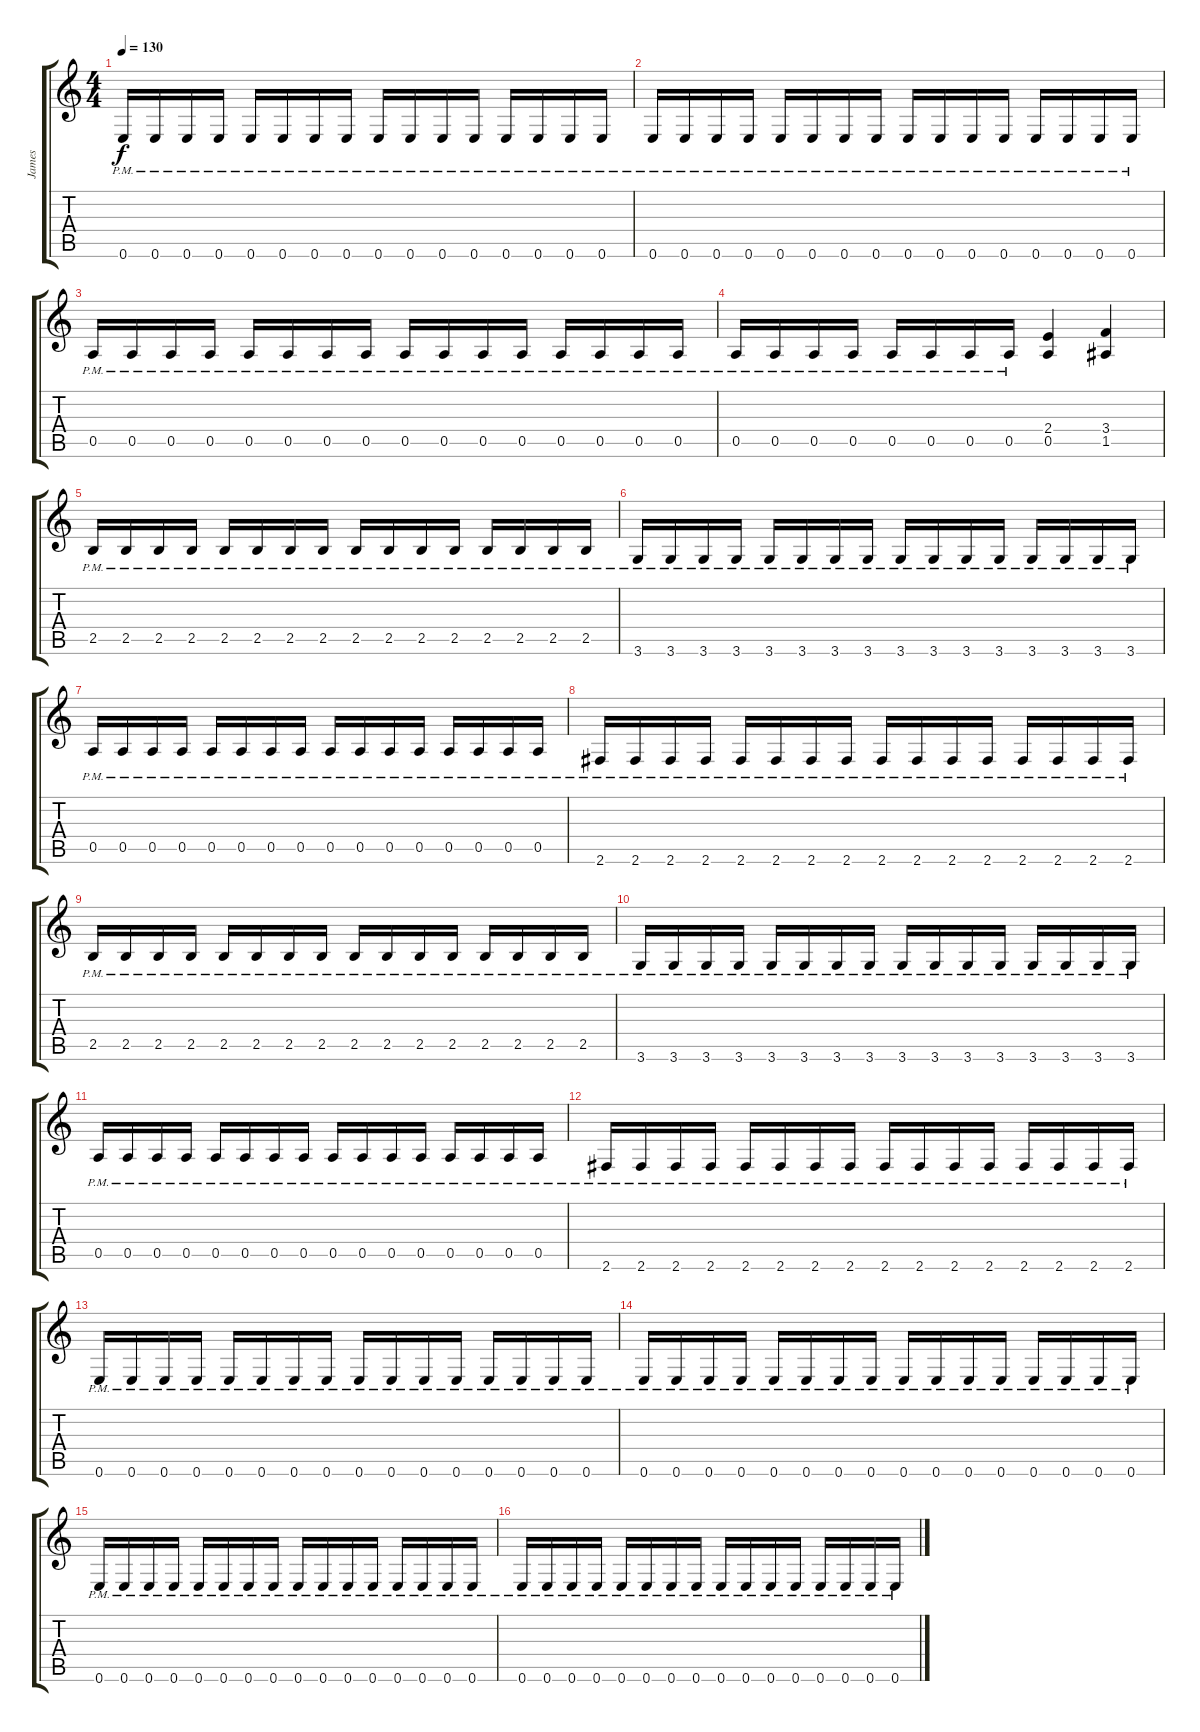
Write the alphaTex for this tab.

\track ("James" "James") {instrument overdrivenguitar}
\staff {score tabs}
\tuning (E4 B3 G3 D3 A2 E2) {hide}
\ts (4 4)
\tempo 130
\clef g2
\ks c
0.6{pm}.16{dy f} 0.6{pm}.16 0.6{pm}.16 0.6{pm}.16 0.6{pm}.16 0.6{pm}.16 0.6{pm}.16 0.6{pm}.16 0.6{pm}.16 0.6{pm}.16 0.6{pm}.16 0.6{pm}.16 0.6{pm}.16 0.6{pm}.16 0.6{pm}.16 0.6{pm}.16 |
0.6{pm}.16 0.6{pm}.16 0.6{pm}.16 0.6{pm}.16 0.6{pm}.16 0.6{pm}.16 0.6{pm}.16 0.6{pm}.16 0.6{pm}.16 0.6{pm}.16 0.6{pm}.16 0.6{pm}.16 0.6{pm}.16 0.6{pm}.16 0.6{pm}.16 0.6{pm}.16 |
0.5{pm}.16 0.5{pm}.16 0.5{pm}.16 0.5{pm}.16 0.5{pm}.16 0.5{pm}.16 0.5{pm}.16 0.5{pm}.16 0.5{pm}.16 0.5{pm}.16 0.5{pm}.16 0.5{pm}.16 0.5{pm}.16 0.5{pm}.16 0.5{pm}.16 0.5{pm}.16 |
0.5{pm}.16 0.5{pm}.16 0.5{pm}.16 0.5{pm}.16 0.5{pm}.16 0.5{pm}.16 0.5{pm}.16 0.5{pm}.16 (2.4 0.5).4 (3.4 1.5).4 |
2.5{pm}.16 2.5{pm}.16 2.5{pm}.16 2.5{pm}.16 2.5{pm}.16 2.5{pm}.16 2.5{pm}.16 2.5{pm}.16 2.5{pm}.16 2.5{pm}.16 2.5{pm}.16 2.5{pm}.16 2.5{pm}.16 2.5{pm}.16 2.5{pm}.16 2.5{pm}.16 |
3.6{pm}.16 3.6{pm}.16 3.6{pm}.16 3.6{pm}.16 3.6{pm}.16 3.6{pm}.16 3.6{pm}.16 3.6{pm}.16 3.6{pm}.16 3.6{pm}.16 3.6{pm}.16 3.6{pm}.16 3.6{pm}.16 3.6{pm}.16 3.6{pm}.16 3.6{pm}.16 |
0.5{pm}.16 0.5{pm}.16 0.5{pm}.16 0.5{pm}.16 0.5{pm}.16 0.5{pm}.16 0.5{pm}.16 0.5{pm}.16 0.5{pm}.16 0.5{pm}.16 0.5{pm}.16 0.5{pm}.16 0.5{pm}.16 0.5{pm}.16 0.5{pm}.16 0.5{pm}.16 |
2.6{pm}.16 2.6{pm}.16 2.6{pm}.16 2.6{pm}.16 2.6{pm}.16 2.6{pm}.16 2.6{pm}.16 2.6{pm}.16 2.6{pm}.16 2.6{pm}.16 2.6{pm}.16 2.6{pm}.16 2.6{pm}.16 2.6{pm}.16 2.6{pm}.16 2.6{pm}.16 |
2.5{pm}.16 2.5{pm}.16 2.5{pm}.16 2.5{pm}.16 2.5{pm}.16 2.5{pm}.16 2.5{pm}.16 2.5{pm}.16 2.5{pm}.16 2.5{pm}.16 2.5{pm}.16 2.5{pm}.16 2.5{pm}.16 2.5{pm}.16 2.5{pm}.16 2.5{pm}.16 |
3.6{pm}.16 3.6{pm}.16 3.6{pm}.16 3.6{pm}.16 3.6{pm}.16 3.6{pm}.16 3.6{pm}.16 3.6{pm}.16 3.6{pm}.16 3.6{pm}.16 3.6{pm}.16 3.6{pm}.16 3.6{pm}.16 3.6{pm}.16 3.6{pm}.16 3.6{pm}.16 |
0.5{pm}.16 0.5{pm}.16 0.5{pm}.16 0.5{pm}.16 0.5{pm}.16 0.5{pm}.16 0.5{pm}.16 0.5{pm}.16 0.5{pm}.16 0.5{pm}.16 0.5{pm}.16 0.5{pm}.16 0.5{pm}.16 0.5{pm}.16 0.5{pm}.16 0.5{pm}.16 |
2.6{pm}.16 2.6{pm}.16 2.6{pm}.16 2.6{pm}.16 2.6{pm}.16 2.6{pm}.16 2.6{pm}.16 2.6{pm}.16 2.6{pm}.16 2.6{pm}.16 2.6{pm}.16 2.6{pm}.16 2.6{pm}.16 2.6{pm}.16 2.6{pm}.16 2.6{pm}.16 |
0.6{pm}.16 0.6{pm}.16 0.6{pm}.16 0.6{pm}.16 0.6{pm}.16 0.6{pm}.16 0.6{pm}.16 0.6{pm}.16 0.6{pm}.16 0.6{pm}.16 0.6{pm}.16 0.6{pm}.16 0.6{pm}.16 0.6{pm}.16 0.6{pm}.16 0.6{pm}.16 |
0.6{pm}.16 0.6{pm}.16 0.6{pm}.16 0.6{pm}.16 0.6{pm}.16 0.6{pm}.16 0.6{pm}.16 0.6{pm}.16 0.6{pm}.16 0.6{pm}.16 0.6{pm}.16 0.6{pm}.16 0.6{pm}.16 0.6{pm}.16 0.6{pm}.16 0.6{pm}.16 |
0.6{pm}.16 0.6{pm}.16 0.6{pm}.16 0.6{pm}.16 0.6{pm}.16 0.6{pm}.16 0.6{pm}.16 0.6{pm}.16 0.6{pm}.16 0.6{pm}.16 0.6{pm}.16 0.6{pm}.16 0.6{pm}.16 0.6{pm}.16 0.6{pm}.16 0.6{pm}.16 |
0.6{pm}.16 0.6{pm}.16 0.6{pm}.16 0.6{pm}.16 0.6{pm}.16 0.6{pm}.16 0.6{pm}.16 0.6{pm}.16 0.6{pm}.16 0.6{pm}.16 0.6{pm}.16 0.6{pm}.16 0.6{pm}.16 0.6{pm}.16 0.6{pm}.16 0.6{pm}.16
